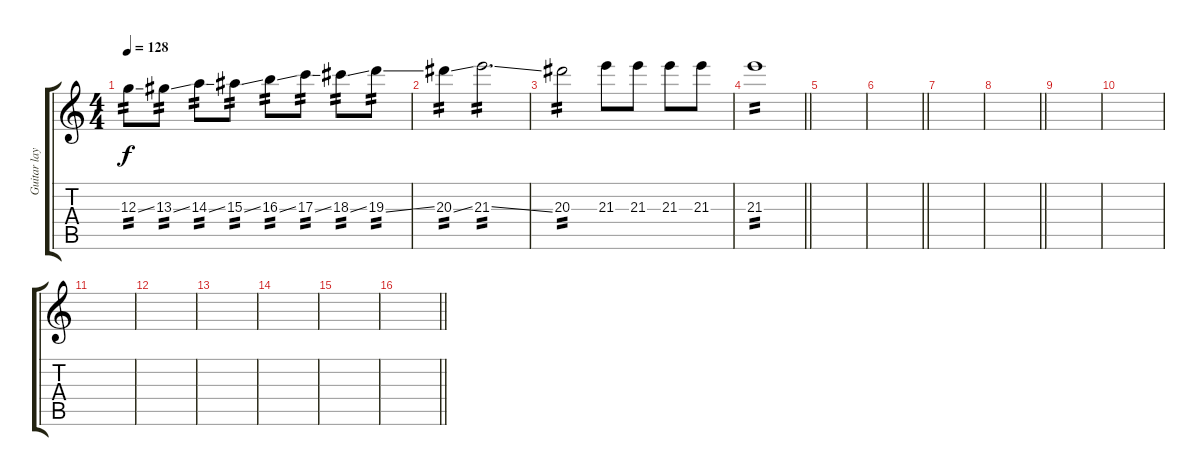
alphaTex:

\track ("Guitar layered effects" "Guitar lay") {instrument guitarharmonics}
\staff {score tabs}
\tuning (E4 B3 G3 D3 A2 E2) {hide}
\ts (4 4)
\tempo 128
\clef g2
\ks c
12.3{ss}.8{tp 2 dy f} 13.3{ss}.8{tp 2} 14.3{ss}.8{tp 2} 15.3{ss}.8{tp 2} 16.3{ss}.8{tp 2} 17.3{ss}.8{tp 2} 18.3{ss}.8{tp 2} 19.3{ss}.8{tp 2} |
20.3{ss}.4{tp 2} 21.3{ss}.2{d tp 2} |
20.3.2{tp 2} 21.3.8 21.3.8 21.3.8 21.3.8 |
\barLineRight lightlight
21.3.1{tp 2} |
|
\barLineRight lightlight
|
|
\barLineRight lightlight
|
|
|
|
|
|
|
|
\barLineRight lightlight
